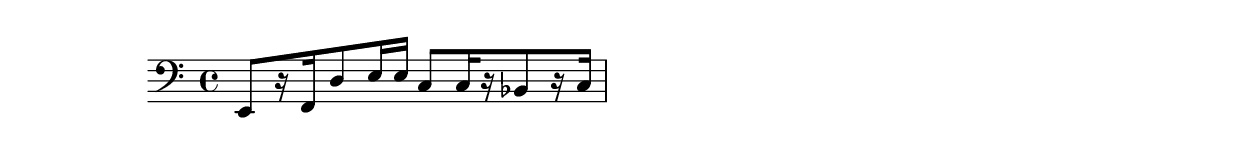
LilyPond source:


\header {
 texidoc = "The number of beams does not change on a rest."
}

\version "2.4.0"

\score {  \relative c, {
  \clef bass	 
   e8[ r16 f d'8 e16 e16]  c8[ c16 r16 bes8 r16 c16] |
 }
\layout { raggedright = ##t}
}
